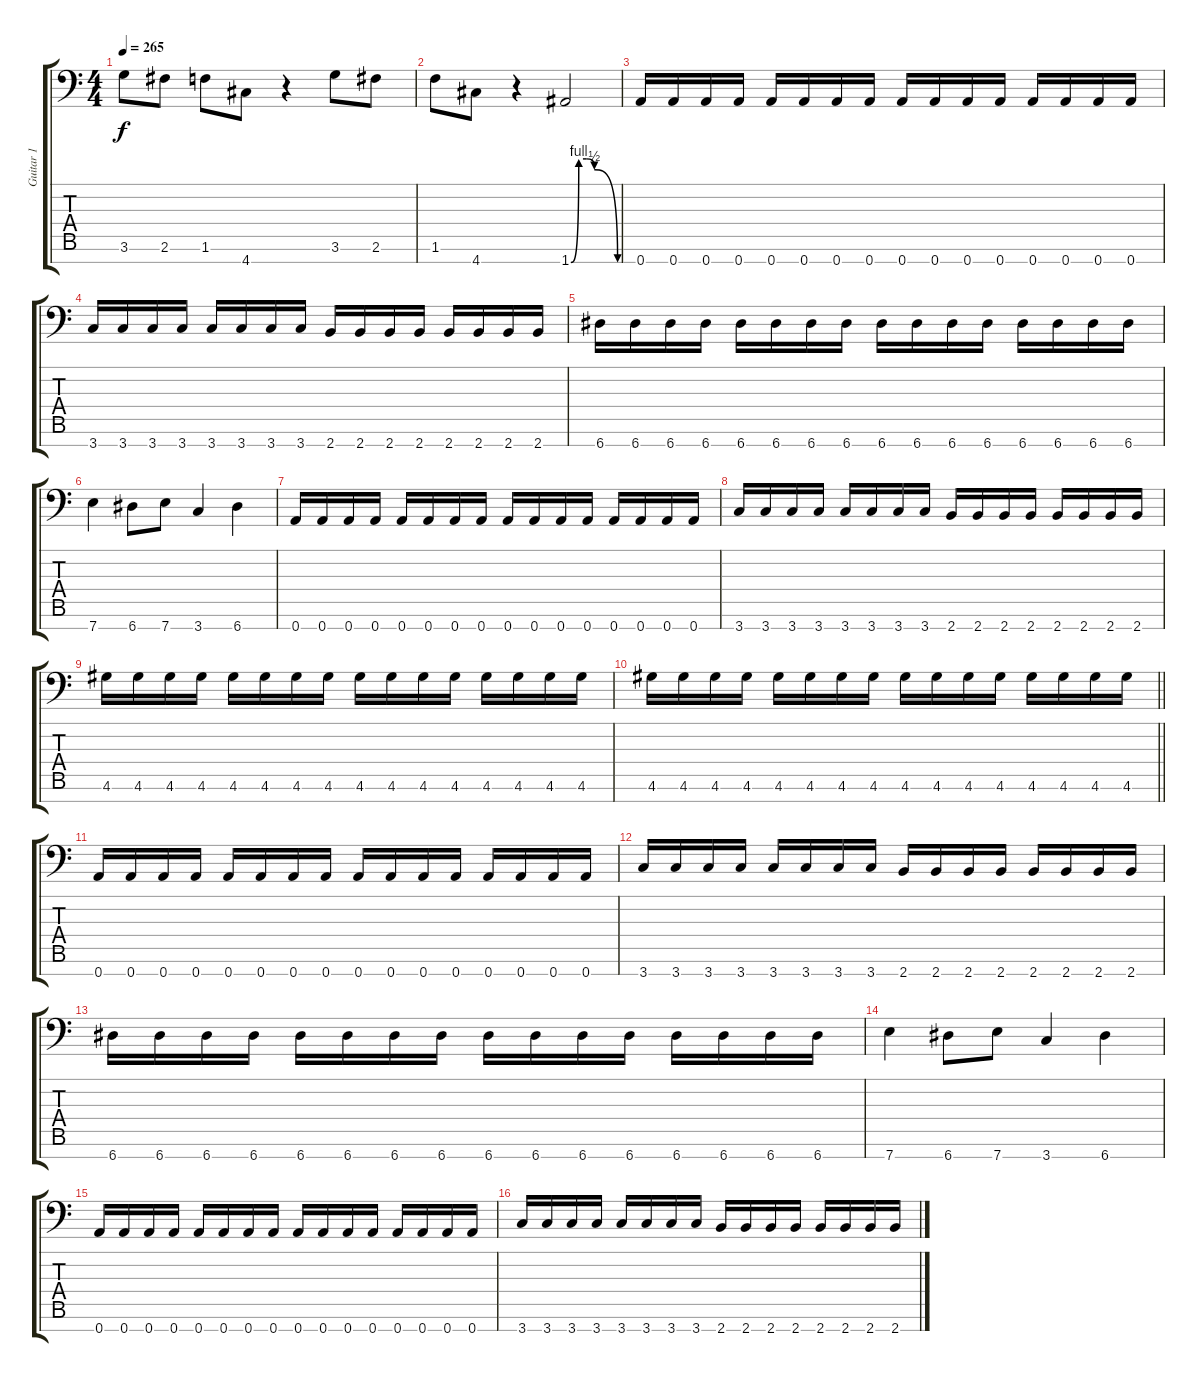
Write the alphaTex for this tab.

\track ("Guitar 1" "Guitar 1") {instrument distortionguitar}
\staff {score tabs}
\tuning (E4 B3 G3 D3 A2 E2 A1) {hide}
\ts (4 4)
\tempo 265
\clef f4
\ks c
3.6.8{dy f} 2.6.8 1.6.8 4.7.8 r.4 3.6.8 2.6.8 |
1.6.8 4.7.8 r.4 1.7{be (custom 0 0 10 4 20 4 30 2 60 0)}.2 |
0.7.16 0.7.16 0.7.16 0.7.16 0.7.16 0.7.16 0.7.16 0.7.16 0.7.16 0.7.16 0.7.16 0.7.16 0.7.16 0.7.16 0.7.16 0.7.16 |
3.7.16 3.7.16 3.7.16 3.7.16 3.7.16 3.7.16 3.7.16 3.7.16 2.7.16 2.7.16 2.7.16 2.7.16 2.7.16 2.7.16 2.7.16 2.7.16 |
6.7.16 6.7.16 6.7.16 6.7.16 6.7.16 6.7.16 6.7.16 6.7.16 6.7.16 6.7.16 6.7.16 6.7.16 6.7.16 6.7.16 6.7.16 6.7.16 |
7.7.4 6.7.8 7.7.8 3.7.4 6.7.4 |
0.7.16 0.7.16 0.7.16 0.7.16 0.7.16 0.7.16 0.7.16 0.7.16 0.7.16 0.7.16 0.7.16 0.7.16 0.7.16 0.7.16 0.7.16 0.7.16 |
3.7.16 3.7.16 3.7.16 3.7.16 3.7.16 3.7.16 3.7.16 3.7.16 2.7.16 2.7.16 2.7.16 2.7.16 2.7.16 2.7.16 2.7.16 2.7.16 |
4.6.16 4.6.16 4.6.16 4.6.16 4.6.16 4.6.16 4.6.16 4.6.16 4.6.16 4.6.16 4.6.16 4.6.16 4.6.16 4.6.16 4.6.16 4.6.16 |
\barLineRight lightlight
4.6.16 4.6.16 4.6.16 4.6.16 4.6.16 4.6.16 4.6.16 4.6.16 4.6.16 4.6.16 4.6.16 4.6.16 4.6.16 4.6.16 4.6.16 4.6.16 |
0.7.16 0.7.16 0.7.16 0.7.16 0.7.16 0.7.16 0.7.16 0.7.16 0.7.16 0.7.16 0.7.16 0.7.16 0.7.16 0.7.16 0.7.16 0.7.16 |
3.7.16 3.7.16 3.7.16 3.7.16 3.7.16 3.7.16 3.7.16 3.7.16 2.7.16 2.7.16 2.7.16 2.7.16 2.7.16 2.7.16 2.7.16 2.7.16 |
6.7.16 6.7.16 6.7.16 6.7.16 6.7.16 6.7.16 6.7.16 6.7.16 6.7.16 6.7.16 6.7.16 6.7.16 6.7.16 6.7.16 6.7.16 6.7.16 |
7.7.4 6.7.8 7.7.8 3.7.4 6.7.4 |
0.7.16 0.7.16 0.7.16 0.7.16 0.7.16 0.7.16 0.7.16 0.7.16 0.7.16 0.7.16 0.7.16 0.7.16 0.7.16 0.7.16 0.7.16 0.7.16 |
3.7.16 3.7.16 3.7.16 3.7.16 3.7.16 3.7.16 3.7.16 3.7.16 2.7.16 2.7.16 2.7.16 2.7.16 2.7.16 2.7.16 2.7.16 2.7.16
